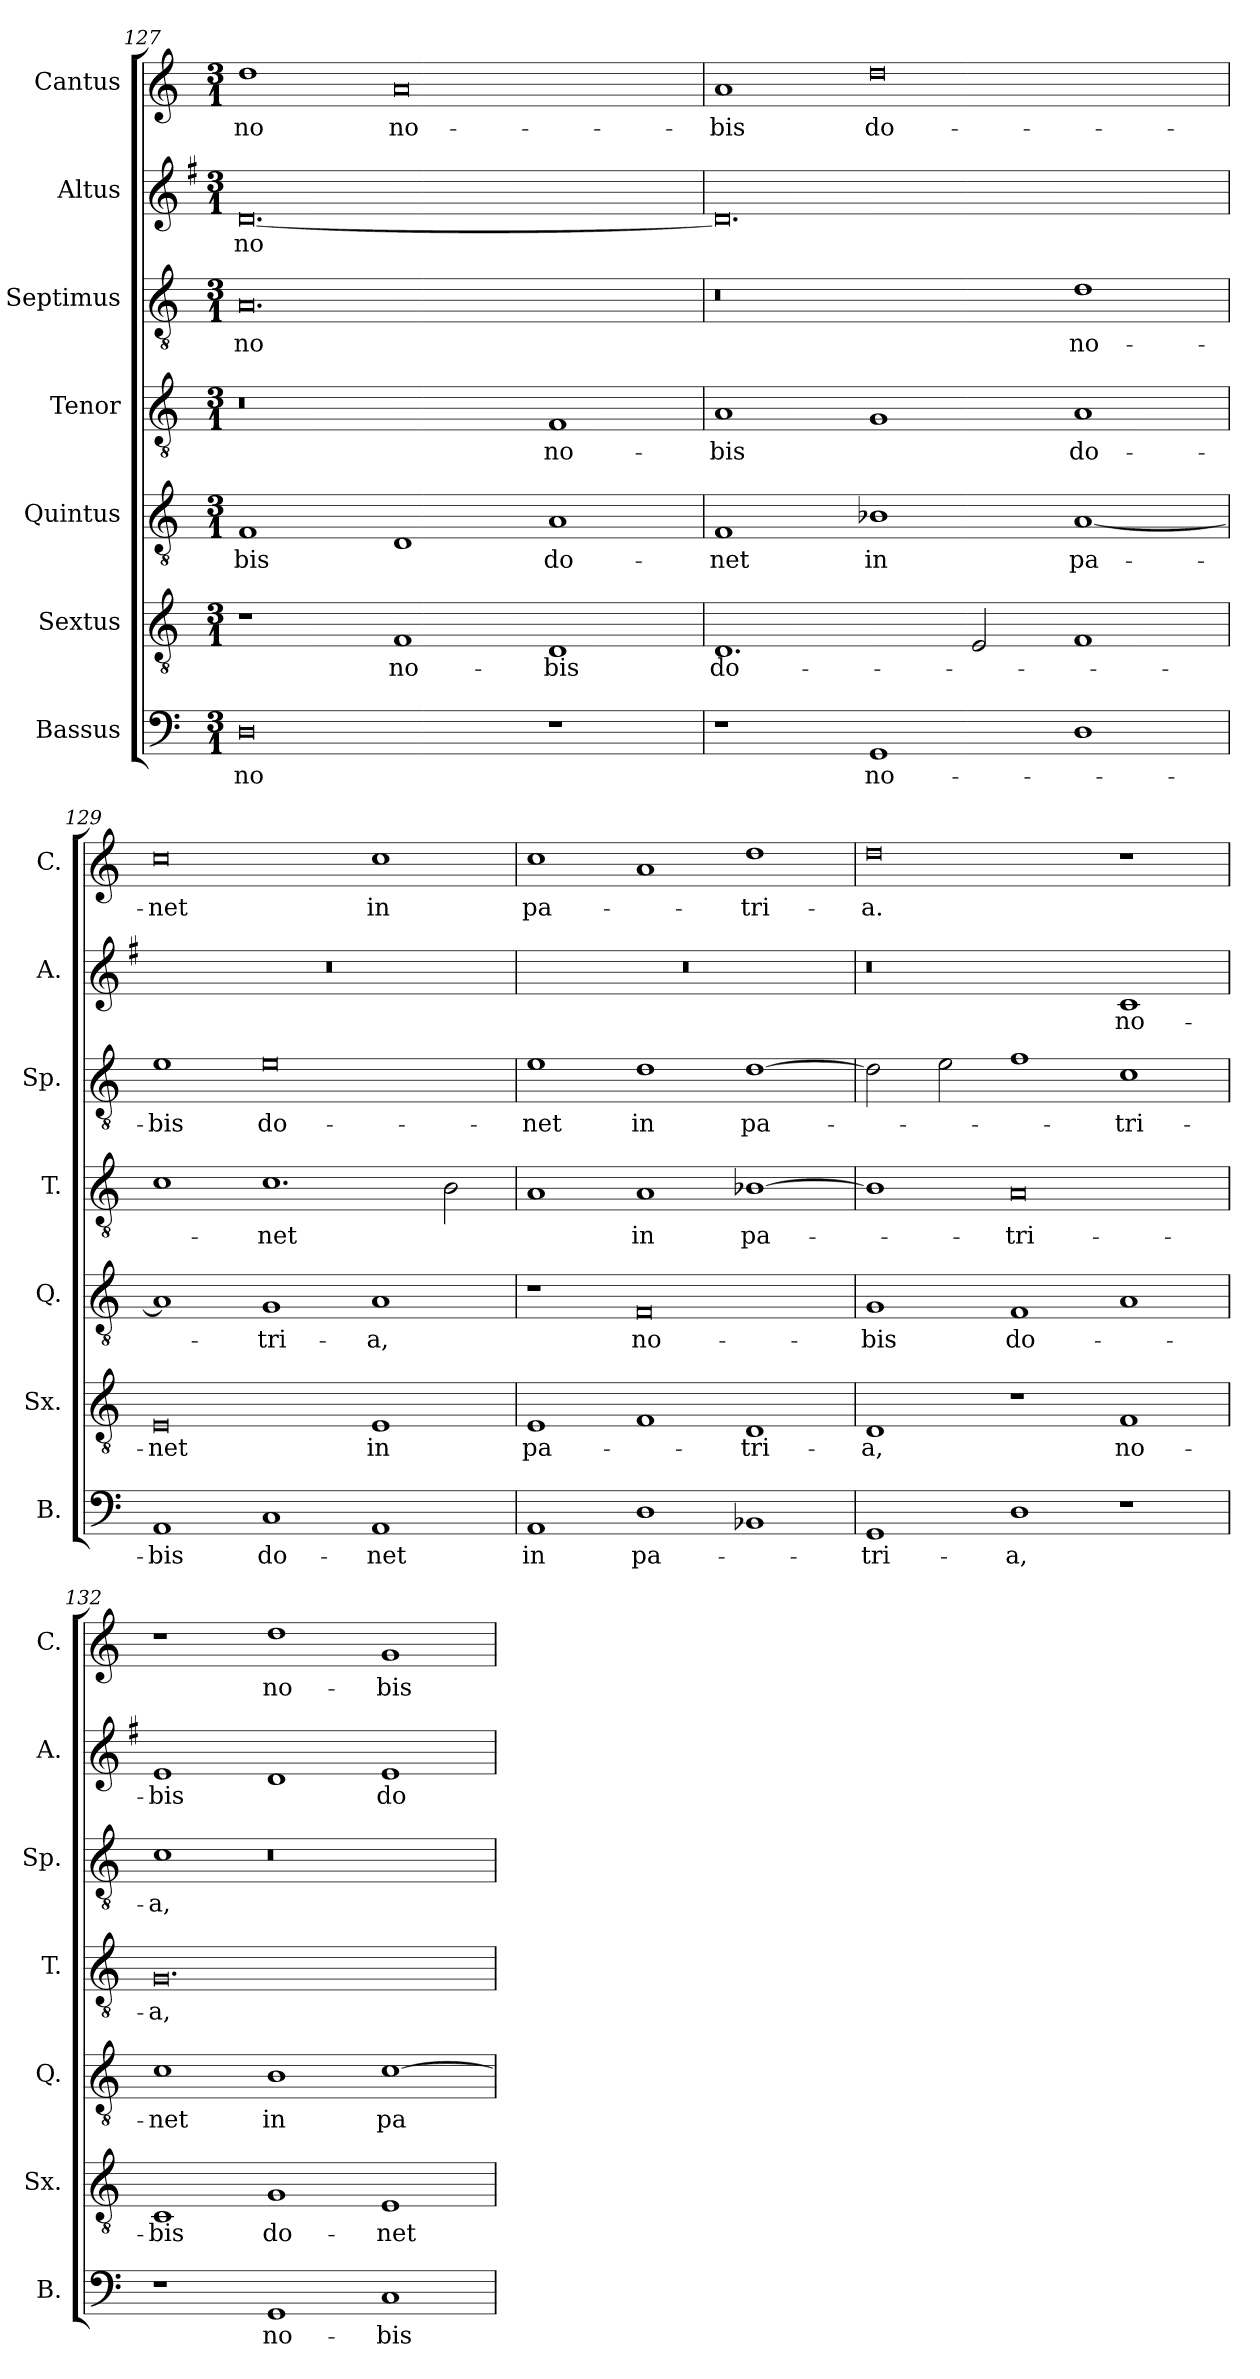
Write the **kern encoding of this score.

**kern	**text	**kern	**text	**kern	**text	**kern	**text	**kern	**text	**kern	**text	**kern	**text
*part7	*part7	*part6	*part6	*part5	*part5	*part4	*part4	*part3	*part3	*part2	*part2	*part1	*part1
*staff7	*staff7	*staff6	*staff6	*staff5	*staff5	*staff4	*staff4	*staff3	*staff3	*staff2	*staff2	*staff1	*staff1
*I"Bassus	*	*I"Sextus	*	*I"Quintus	*	*I"Tenor	*	*I"Septimus	*	*I"Altus	*	*I"Cantus	*
*I'B.	*	*I'Sx.	*	*I'Q.	*	*I'T.	*	*I'Sp.	*	*I'A.	*	*I'C.	*
*clefF4	*	*clefGv2	*	*clefGv2	*	*clefGv2	*	*clefGv2	*	*clefG2	*	*clefG2	*
*k[]	*	*k[]	*	*k[]	*	*k[]	*	*k[]	*	*k[f#]	*	*k[]	*
*M3/1	*	*M3/1	*	*M3/1	*	*M3/1	*	*M3/1	*	*M3/1	*	*M3/1	*
=127	=127	=127	=127	=127	=127	=127	=127	=127	=127	=127	=127	=127	=127
!	!LO:LY:b	!	!	!	!LO:LY:b	!	!	!	!LO:LY:b	!	!LO:LY:b	!	!LO:LY:b
0D	-no	1r	.	1F	-bis	0r	.	0.A	-no	[0.d	-no	1dd	-no
!	!	!	!LO:LY:b	!	!	!	!	!	!	!	!	!	!LO:LY:b
.	.	1F	no-	1D	.	.	.	.	.	.	.	0a	no-
!	!	!	!LO:LY:b	!	!LO:LY:b	!	!LO:LY:b	!	!	!	!	!	!
1r	.	1D	-bis	1A	do-	1F	no-	.	.	.	.	.	.
=128	=128	=128	=128	=128	=128	=128	=128	=128	=128	=128	=128	=128	=128
!	!	!	!LO:LY:b	!	!LO:LY:b	!	!LO:LY:b	!	!	!	!	!	!LO:LY:b
1r	.	1.D	do-	1F	-net	1A	-bis	0r	.	0.d]	.	1a	-bis
!	!LO:LY:b	!	!	!	!LO:LY:b	!	!	!	!	!	!	!	!LO:LY:b
1GG	no-	.	.	1B-X	in	1G	.	.	.	.	.	0dd	do-
.	.	2E/	.	.	.	.	.	.	.	.	.	.	.
!	!	!	!	!	!LO:LY:b	!	!LO:LY:b	!	!LO:LY:b	!	!	!	!
1D	.	1F	.	[1A	pa-	1A	do-	1d	no-	.	.	.	.
=129	=129	=129	=129	=129	=129	=129	=129	=129	=129	=129	=129	=129	=129
!	!LO:LY:b	!	!LO:LY:b	!	!	!	!	!	!LO:LY:b	!	!	!	!LO:LY:b
1AA	-bis	0E	-net	1A]	.	1c	.	1e	-bis	0.r	.	0cc	-net
!	!LO:LY:b	!	!	!	!LO:LY:b	!	!LO:LY:b	!	!LO:LY:b	!	!	!	!
1C	do-	.	.	1G	-tri-	1.c	-net	0e	do-	.	.	.	.
!	!LO:LY:b	!	!LO:LY:b	!	!LO:LY:b	!	!	!	!	!	!	!	!LO:LY:b
1AA	-net	1E	in	1A	-a,	.	.	.	.	.	.	1cc	in
.	.	.	.	.	.	2B\	.	.	.	.	.	.	.
=130	=130	=130	=130	=130	=130	=130	=130	=130	=130	=130	=130	=130	=130
!	!LO:LY:b	!	!LO:LY:b	!	!	!	!	!	!LO:LY:b	!	!	!	!LO:LY:b
1AA	in	1E	pa-	1r	.	1A	.	1e	-net	0.r	.	1cc	pa-
!	!LO:LY:b	!	!	!	!LO:LY:b	!	!LO:LY:b	!	!LO:LY:b	!	!	!	!
1D	pa-	1F	.	0F	no-	1A	in	1d	in	.	.	1a	.
!	!	!	!LO:LY:b	!	!	!	!LO:LY:b	!	!LO:LY:b	!	!	!	!LO:LY:b
1BB-X	.	1D	-tri-	.	.	[1B-X	pa-	[1d	pa-	.	.	1dd	-tri-
=131	=131	=131	=131	=131	=131	=131	=131	=131	=131	=131	=131	=131	=131
!	!LO:LY:b	!	!LO:LY:b	!	!LO:LY:b	!	!	!	!	!	!	!	!LO:LY:b
1GG	-tri-	1D	-a,	1G	-bis	1B-]	.	2d\]	.	0r	.	0dd	-a.
.	.	.	.	.	.	.	.	2e\	.	.	.	.	.
!	!LO:LY:b	!	!	!	!LO:LY:b	!	!LO:LY:b	!	!	!	!	!	!
1D	-a,	1r	.	1F	do-	0A	-tri-	1f	.	.	.	.	.
!	!	!	!LO:LY:b	!	!	!	!	!	!LO:LY:b	!	!LO:LY:b	!	!
1r	.	1F	no-	1A	.	.	.	1c	-tri-	1c	no-	1r	.
=132	=132	=132	=132	=132	=132	=132	=132	=132	=132	=132	=132	=132	=132
!	!	!	!LO:LY:b	!	!LO:LY:b	!	!LO:LY:b	!	!LO:LY:b	!	!LO:LY:b	!	!
1r	.	1C	-bis	1c	-net	0.G	-a,	1c	-a,	1e	-bis	1r	.
!	!LO:LY:b	!	!LO:LY:b	!	!LO:LY:b	!	!	!	!	!	!	!	!LO:LY:b
1GG	no-	1G	do-	1B	in	.	.	0r	.	1d	.	1dd	no-
!	!LO:LY:b	!	!LO:LY:b	!	!LO:LY:b	!	!	!	!	!	!LO:LY:b	!	!LO:LY:b
1C	-bis	1E	-net	[1c	pa-	.	.	.	.	1e	do-	1g	-bis
=	=	=	=	=	=	=	=	=	=	=	=	=	=
*-	*-	*-	*-	*-	*-	*-	*-	*-	*-	*-	*-	*-	*-
